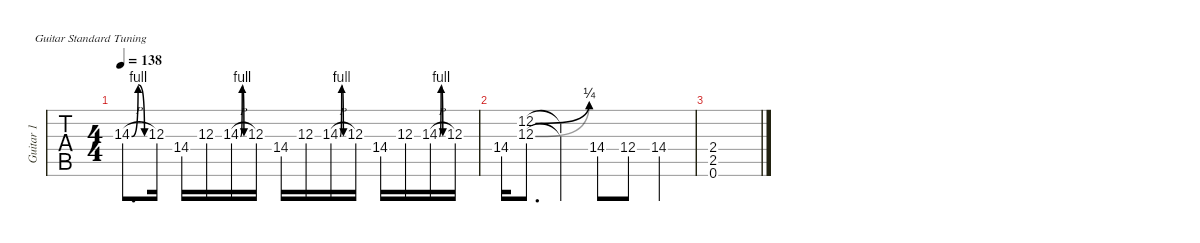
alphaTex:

\defaultSystemsLayout 4
\hideDynamics
\bracketExtendMode nobrackets
\track ("Guitar 2" "Guitar 1") {defaultSystemsLayout 4 instrument distortionguitar}
\staff {tabs}
\tuning (E4 B3 G3 D3 A2 E2)
\ts (4 4)
\tempo 138
\clef g2
\ks c
14.3{be (bendrelease 0 0 10.2 4 20.4 4 30 0) h}.8{d dy mf} 12.3.16 14.4.16 12.3.16 14.3{be (bendrelease 0 0 10.2 4 20.4 4 30 0) h}.16 12.3.16 14.4.16 12.3.16 14.3{be (bendrelease 0 0 10.2 4 20.4 4 30 0) h}.16 12.3.16 14.4.16 12.3.16 14.3{be (bendrelease 0 0 10.2 4 20.4 4 30 0) h}.16 12.3.16 |
14.4.16 (12.2{be (bend 0 0 13.2 1)} 12.3{be (bend 0 0 15 1)}).8{d} (12.3{t} 12.2{t}).4 14.4.8 12.4.8 14.4.4 |
(2.4 2.5 0.6).1
